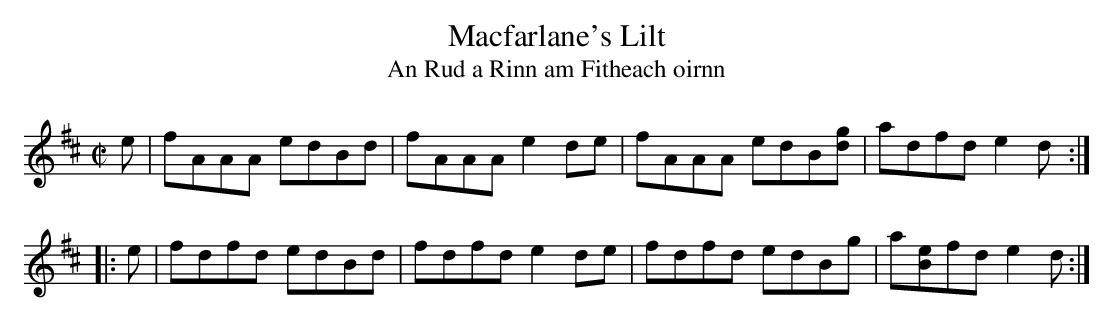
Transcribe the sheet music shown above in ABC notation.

X:1
T:Macfarlane's Lilt
T:Rud a Rinn am Fitheach oirnn, An
M:C|
L:1/8
K:D
e|fAAA edBd|fAAA e2 de|fAAA edB[dg]|adfd e2d:|
|:e|fdfd edBd|fdfd e2 de|fdfd edBg|a[Be]fd e2 d:|
